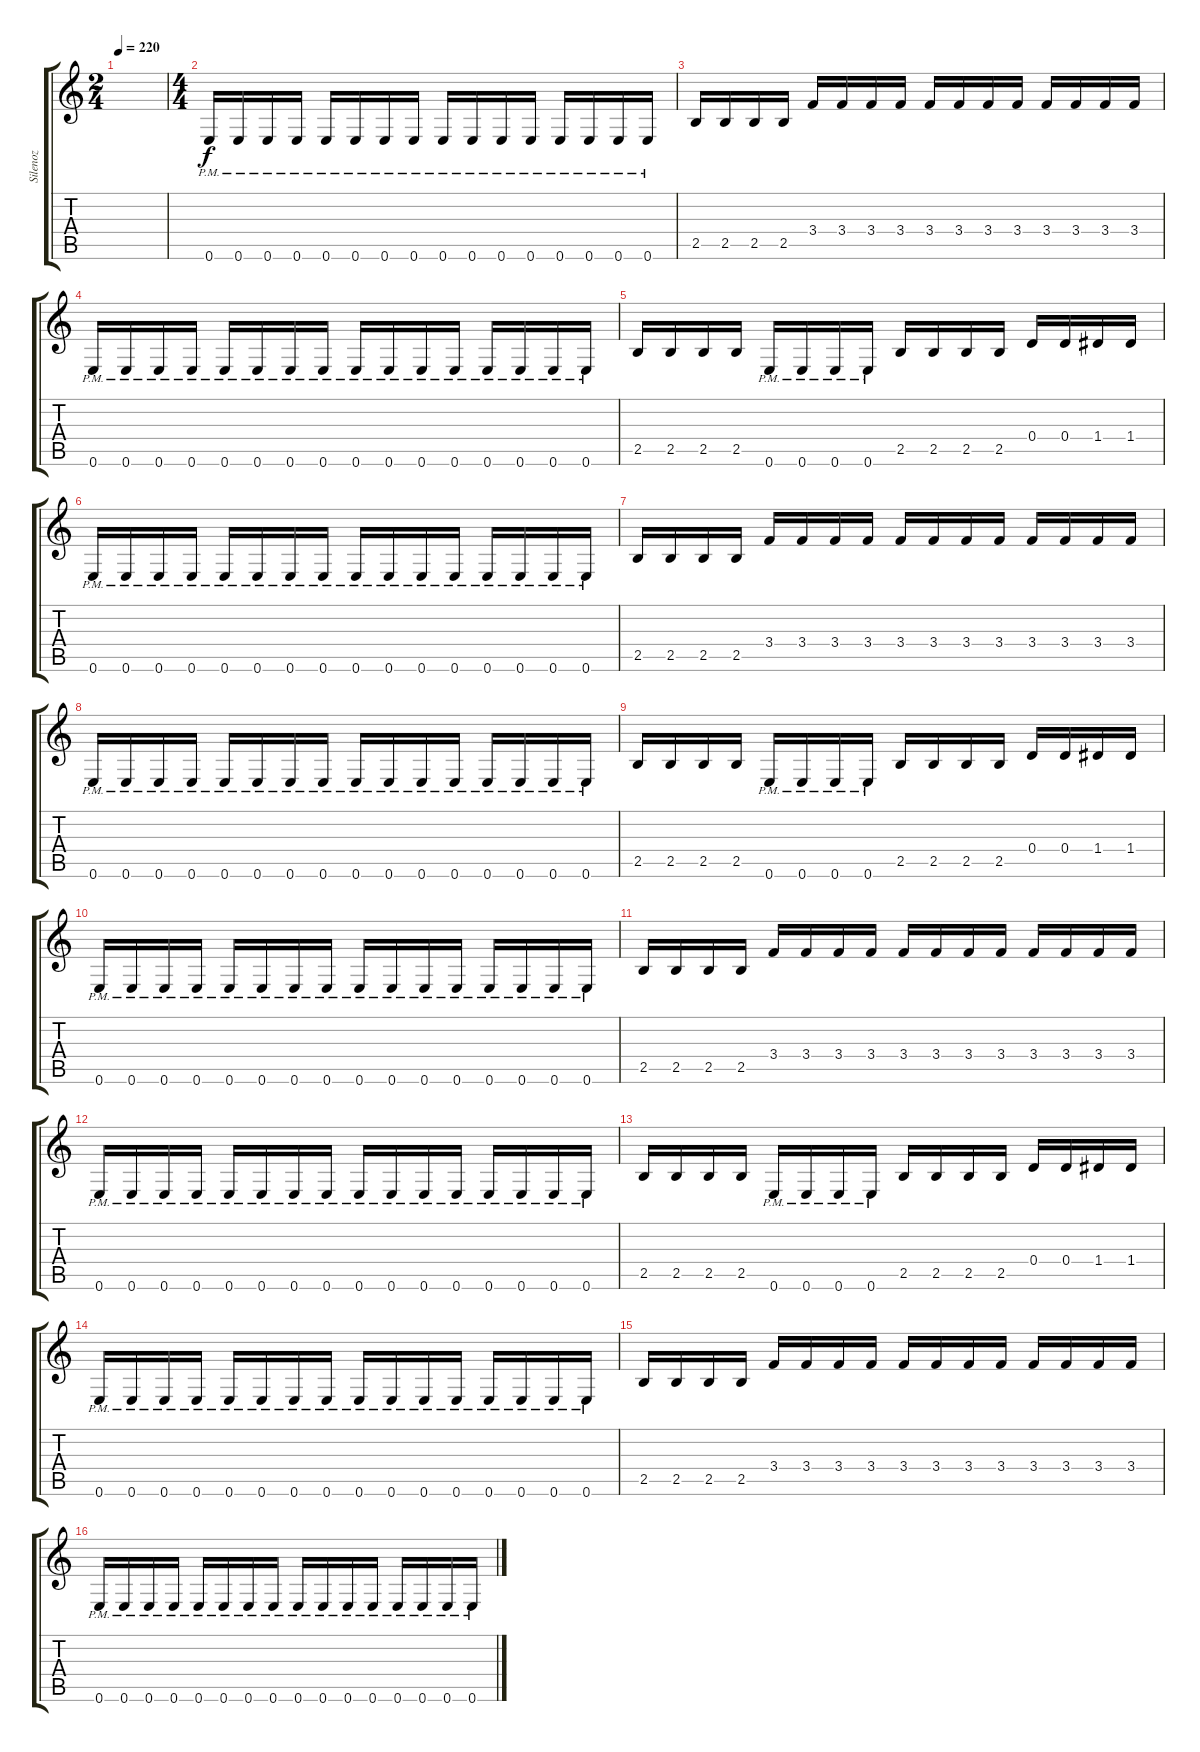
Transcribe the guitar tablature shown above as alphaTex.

\track ("Silenoz" "Silenoz") {instrument distortionguitar}
\staff {score tabs}
\tuning (E4 B3 G3 D3 A2 E2) {hide}
\ts (2 4)
\tempo 220
\clef g2
\ks c
|
\ts (4 4)
\section ("" "")
0.6{pm}.16 0.6{pm}.16 0.6{pm}.16 0.6{pm}.16 0.6{pm}.16 0.6{pm}.16 0.6{pm}.16 0.6{pm}.16 0.6{pm}.16 0.6{pm}.16 0.6{pm}.16 0.6{pm}.16 0.6{pm}.16 0.6{pm}.16 0.6{pm}.16 0.6{pm}.16 |
2.5.16 2.5.16 2.5.16 2.5.16 3.4.16 3.4.16 3.4.16 3.4.16 3.4.16 3.4.16 3.4.16 3.4.16 3.4.16 3.4.16 3.4.16 3.4.16 |
0.6{pm}.16 0.6{pm}.16 0.6{pm}.16 0.6{pm}.16 0.6{pm}.16 0.6{pm}.16 0.6{pm}.16 0.6{pm}.16 0.6{pm}.16 0.6{pm}.16 0.6{pm}.16 0.6{pm}.16 0.6{pm}.16 0.6{pm}.16 0.6{pm}.16 0.6{pm}.16 |
2.5.16 2.5.16 2.5.16 2.5.16 0.6{pm}.16 0.6{pm}.16 0.6{pm}.16 0.6{pm}.16 2.5.16 2.5.16 2.5.16 2.5.16 0.4.16 0.4.16 1.4.16 1.4.16 |
0.6{pm}.16 0.6{pm}.16 0.6{pm}.16 0.6{pm}.16 0.6{pm}.16 0.6{pm}.16 0.6{pm}.16 0.6{pm}.16 0.6{pm}.16 0.6{pm}.16 0.6{pm}.16 0.6{pm}.16 0.6{pm}.16 0.6{pm}.16 0.6{pm}.16 0.6{pm}.16 |
2.5.16 2.5.16 2.5.16 2.5.16 3.4.16 3.4.16 3.4.16 3.4.16 3.4.16 3.4.16 3.4.16 3.4.16 3.4.16 3.4.16 3.4.16 3.4.16 |
0.6{pm}.16 0.6{pm}.16 0.6{pm}.16 0.6{pm}.16 0.6{pm}.16 0.6{pm}.16 0.6{pm}.16 0.6{pm}.16 0.6{pm}.16 0.6{pm}.16 0.6{pm}.16 0.6{pm}.16 0.6{pm}.16 0.6{pm}.16 0.6{pm}.16 0.6{pm}.16 |
2.5.16 2.5.16 2.5.16 2.5.16 0.6{pm}.16 0.6{pm}.16 0.6{pm}.16 0.6{pm}.16 2.5.16 2.5.16 2.5.16 2.5.16 0.4.16 0.4.16 1.4.16 1.4.16 |
0.6{pm}.16 0.6{pm}.16 0.6{pm}.16 0.6{pm}.16 0.6{pm}.16 0.6{pm}.16 0.6{pm}.16 0.6{pm}.16 0.6{pm}.16 0.6{pm}.16 0.6{pm}.16 0.6{pm}.16 0.6{pm}.16 0.6{pm}.16 0.6{pm}.16 0.6{pm}.16 |
2.5.16 2.5.16 2.5.16 2.5.16 3.4.16 3.4.16 3.4.16 3.4.16 3.4.16 3.4.16 3.4.16 3.4.16 3.4.16 3.4.16 3.4.16 3.4.16 |
0.6{pm}.16 0.6{pm}.16 0.6{pm}.16 0.6{pm}.16 0.6{pm}.16 0.6{pm}.16 0.6{pm}.16 0.6{pm}.16 0.6{pm}.16 0.6{pm}.16 0.6{pm}.16 0.6{pm}.16 0.6{pm}.16 0.6{pm}.16 0.6{pm}.16 0.6{pm}.16 |
2.5.16 2.5.16 2.5.16 2.5.16 0.6{pm}.16 0.6{pm}.16 0.6{pm}.16 0.6{pm}.16 2.5.16 2.5.16 2.5.16 2.5.16 0.4.16 0.4.16 1.4.16 1.4.16 |
0.6{pm}.16 0.6{pm}.16 0.6{pm}.16 0.6{pm}.16 0.6{pm}.16 0.6{pm}.16 0.6{pm}.16 0.6{pm}.16 0.6{pm}.16 0.6{pm}.16 0.6{pm}.16 0.6{pm}.16 0.6{pm}.16 0.6{pm}.16 0.6{pm}.16 0.6{pm}.16 |
2.5.16 2.5.16 2.5.16 2.5.16 3.4.16 3.4.16 3.4.16 3.4.16 3.4.16 3.4.16 3.4.16 3.4.16 3.4.16 3.4.16 3.4.16 3.4.16 |
0.6{pm}.16 0.6{pm}.16 0.6{pm}.16 0.6{pm}.16 0.6{pm}.16 0.6{pm}.16 0.6{pm}.16 0.6{pm}.16 0.6{pm}.16 0.6{pm}.16 0.6{pm}.16 0.6{pm}.16 0.6{pm}.16 0.6{pm}.16 0.6{pm}.16 0.6{pm}.16
